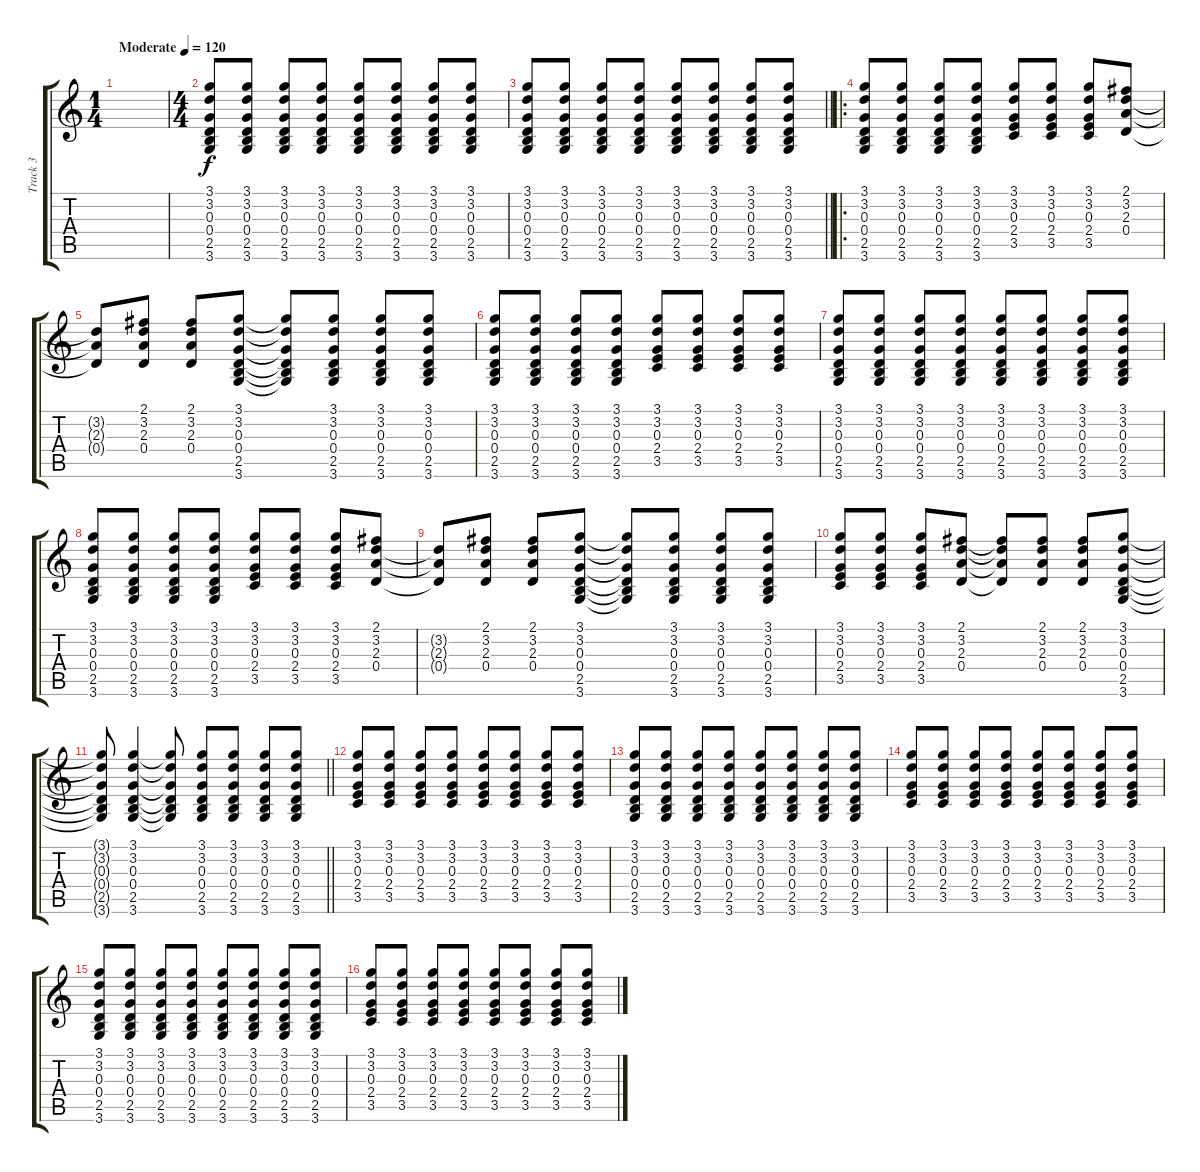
\track ("Track 3" "Track 3") {instrument acousticguitarsteel}
\staff {score tabs}
\tuning (E4 B3 G3 D3 A2 E2) {hide}
\ts (1 4)
\tempo (120 "Moderate")
\clef g2
\ks c
|
\ts (4 4)
(3.1 3.2 0.3 0.4 2.5 3.6).8 (3.1 3.2 0.3 0.4 2.5 3.6).8 (3.1 3.2 0.3 0.4 2.5 3.6).8 (3.1 3.2 0.3 0.4 2.5 3.6).8 (3.1 3.2 0.3 0.4 2.5 3.6).8 (3.1 3.2 0.3 0.4 2.5 3.6).8 (3.1 3.2 0.3 0.4 2.5 3.6).8 (3.1 3.2 0.3 0.4 2.5 3.6).8 |
\barLineRight lightlight
(3.1 3.2 0.3 0.4 2.5 3.6).8 (3.1 3.2 0.3 0.4 2.5 3.6).8 (3.1 3.2 0.3 0.4 2.5 3.6).8 (3.1 3.2 0.3 0.4 2.5 3.6).8 (3.1 3.2 0.3 0.4 2.5 3.6).8 (3.1 3.2 0.3 0.4 2.5 3.6).8 (3.1 3.2 0.3 0.4 2.5 3.6).8 (3.1 3.2 0.3 0.4 2.5 3.6).8 |
\ro
(3.1 3.2 0.3 0.4 2.5 3.6).8 (3.1 3.2 0.3 0.4 2.5 3.6).8 (3.1 3.2 0.3 0.4 2.5 3.6).8 (3.1 3.2 0.3 0.4 2.5 3.6).8 (3.1 3.2 0.3 2.4 3.5).8 (3.1 3.2 0.3 2.4 3.5).8 (3.1 3.2 0.3 2.4 3.5).8 (2.1 3.2 2.3 0.4).8 |
(3.2{t} 2.3{t} 0.4{t}).8 (2.1 3.2 2.3 0.4).8 (2.1 3.2 2.3 0.4).8 (3.1 3.2 0.3 0.4 2.5 3.6).8 (3.1{t} 3.2{t} 0.3{t} 0.4{t} 2.5{t} 3.6{t}).8 (3.1 3.2 0.3 0.4 2.5 3.6).8 (3.1 3.2 0.3 0.4 2.5 3.6).8 (3.1 3.2 0.3 0.4 2.5 3.6).8 |
(3.1 3.2 0.3 0.4 2.5 3.6).8 (3.1 3.2 0.3 0.4 2.5 3.6).8 (3.1 3.2 0.3 0.4 2.5 3.6).8 (3.1 3.2 0.3 0.4 2.5 3.6).8 (3.1 3.2 0.3 2.4 3.5).8 (3.1 3.2 0.3 2.4 3.5).8 (3.1 3.2 0.3 2.4 3.5).8 (3.1 3.2 0.3 2.4 3.5).8 |
(3.1 3.2 0.3 0.4 2.5 3.6).8 (3.1 3.2 0.3 0.4 2.5 3.6).8 (3.1 3.2 0.3 0.4 2.5 3.6).8 (3.1 3.2 0.3 0.4 2.5 3.6).8 (3.1 3.2 0.3 0.4 2.5 3.6).8 (3.1 3.2 0.3 0.4 2.5 3.6).8 (3.1 3.2 0.3 0.4 2.5 3.6).8 (3.1 3.2 0.3 0.4 2.5 3.6).8 |
(3.1 3.2 0.3 0.4 2.5 3.6).8 (3.1 3.2 0.3 0.4 2.5 3.6).8 (3.1 3.2 0.3 0.4 2.5 3.6).8 (3.1 3.2 0.3 0.4 2.5 3.6).8 (3.1 3.2 0.3 2.4 3.5).8 (3.1 3.2 0.3 2.4 3.5).8 (3.1 3.2 0.3 2.4 3.5).8 (2.1 3.2 2.3 0.4).8 |
(3.2{t} 2.3{t} 0.4{t}).8 (2.1 3.2 2.3 0.4).8 (2.1 3.2 2.3 0.4).8 (3.1 3.2 0.3 0.4 2.5 3.6).8 (3.1{t} 3.2{t} 0.3{t} 0.4{t} 2.5{t} 3.6{t}).8 (3.1 3.2 0.3 0.4 2.5 3.6).8 (3.1 3.2 0.3 0.4 2.5 3.6).8 (3.1 3.2 0.3 0.4 2.5 3.6).8 |
(3.1 3.2 0.3 2.4 3.5).8 (3.1 3.2 0.3 2.4 3.5).8 (3.1 3.2 0.3 2.4 3.5).8 (2.1 3.2 2.3 0.4).8 (2.1{t} 3.2{t} 2.3{t} 0.4{t}).8 (2.1 3.2 2.3 0.4).8 (2.1 3.2 2.3 0.4).8 (3.1 3.2 0.3 0.4 2.5 3.6).8 |
\barLineRight lightlight
(3.1{t} 3.2{t} 0.3{t} 0.4{t} 2.5{t} 3.6{t}).8 (3.1 3.2 0.3 0.4 2.5 3.6).4 (3.1{t} 3.2{t} 0.3{t} 0.4{t} 2.5{t} 3.6{t}).8 (3.1 3.2 0.3 0.4 2.5 3.6).8 (3.1 3.2 0.3 0.4 2.5 3.6).8 (3.1 3.2 0.3 0.4 2.5 3.6).8 (3.1 3.2 0.3 0.4 2.5 3.6).8 |
(3.1 3.2 0.3 2.4 3.5).8 (3.1 3.2 0.3 2.4 3.5).8 (3.1 3.2 0.3 2.4 3.5).8 (3.1 3.2 0.3 2.4 3.5).8 (3.1 3.2 0.3 2.4 3.5).8 (3.1 3.2 0.3 2.4 3.5).8 (3.1 3.2 0.3 2.4 3.5).8 (3.1 3.2 0.3 2.4 3.5).8 |
(3.1 3.2 0.3 0.4 2.5 3.6).8 (3.1 3.2 0.3 0.4 2.5 3.6).8 (3.1 3.2 0.3 0.4 2.5 3.6).8 (3.1 3.2 0.3 0.4 2.5 3.6).8 (3.1 3.2 0.3 0.4 2.5 3.6).8 (3.1 3.2 0.3 0.4 2.5 3.6).8 (3.1 3.2 0.3 0.4 2.5 3.6).8 (3.1 3.2 0.3 0.4 2.5 3.6).8 |
(3.1 3.2 0.3 2.4 3.5).8 (3.1 3.2 0.3 2.4 3.5).8 (3.1 3.2 0.3 2.4 3.5).8 (3.1 3.2 0.3 2.4 3.5).8 (3.1 3.2 0.3 2.4 3.5).8 (3.1 3.2 0.3 2.4 3.5).8 (3.1 3.2 0.3 2.4 3.5).8 (3.1 3.2 0.3 2.4 3.5).8 |
(3.1 3.2 0.3 0.4 2.5 3.6).8 (3.1 3.2 0.3 0.4 2.5 3.6).8 (3.1 3.2 0.3 0.4 2.5 3.6).8 (3.1 3.2 0.3 0.4 2.5 3.6).8 (3.1 3.2 0.3 0.4 2.5 3.6).8 (3.1 3.2 0.3 0.4 2.5 3.6).8 (3.1 3.2 0.3 0.4 2.5 3.6).8 (3.1 3.2 0.3 0.4 2.5 3.6).8 |
(3.1 3.2 0.3 2.4 3.5).8 (3.1 3.2 0.3 2.4 3.5).8 (3.1 3.2 0.3 2.4 3.5).8 (3.1 3.2 0.3 2.4 3.5).8 (3.1 3.2 0.3 2.4 3.5).8 (3.1 3.2 0.3 2.4 3.5).8 (3.1 3.2 0.3 2.4 3.5).8 (3.1 3.2 0.3 2.4 3.5).8
